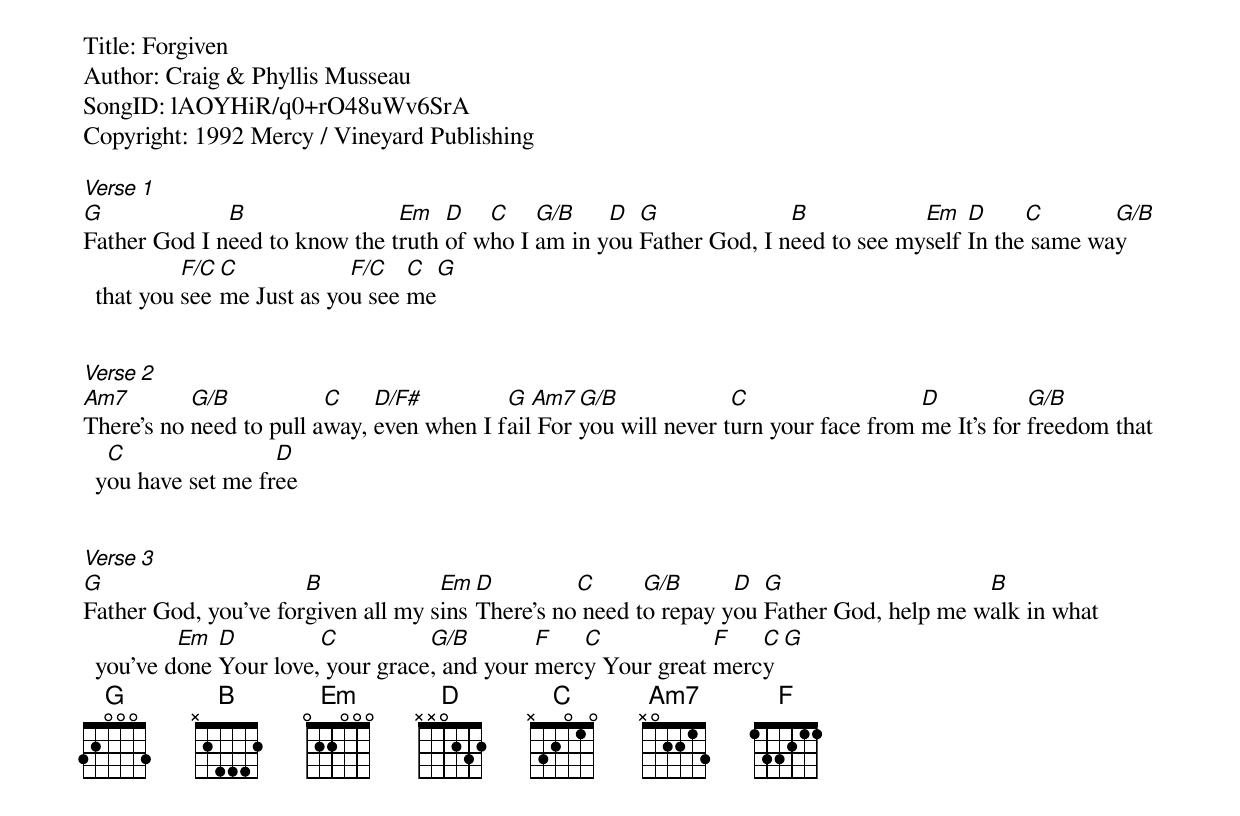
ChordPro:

Title: Forgiven
Author: Craig & Phyllis Musseau
SongID: lAOYHiR/q0+rO48uWv6SrA
Copyright: 1992 Mercy / Vineyard Publishing

[Verse 1]
[G]Father God I n[B]eed to know the t[Em]ruth [D]of w[C]ho I [G/B]am in y[D]ou [G]Father God, I n[B]eed to see my[Em]self [D]In the[C] same wa[G/B]y that you [F/C]see [C]me Just as yo[F/C]u see [C]me[G]


[Verse 2]
[Am7]There's no [G/B]need to pull a[C]way, [D/F#]even when I f[G]ail[Am7] For [G/B]you will never t[C]urn your face from [D]me It's for [G/B]freedom that y[C]ou have set me fr[D]ee


[Verse 3]
[G]Father God, you've for[B]given all my s[Em]ins [D]There's no[C] need t[G/B]o repay y[D]ou [G]Father God, help me w[B]alk in what you've d[Em]one [D]Your love,[C] your grace[G/B], and your [F]merc[C]y Your great [F]merc[C]y[G]
